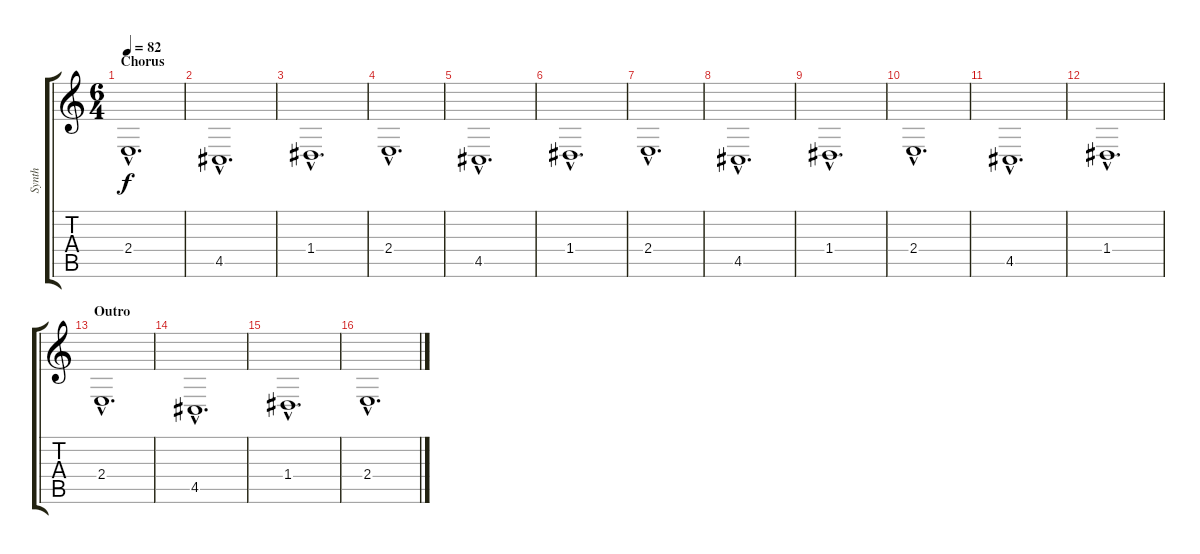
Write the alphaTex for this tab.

\track ("Synth" "Synth") {instrument synthstrings2}
\staff {score tabs}
\tuning (E4 B3 G3 D3 A2 E2) {hide}
\ts (6 4)
\section ("" "Chorus")
\tempo 82
\clef g2
\ks c
2.4{hac}.1{d dy f} |
4.5{hac}.1{d} |
1.4{hac}.1{d} |
2.4{hac}.1{d} |
4.5{hac}.1{d} |
1.4{hac}.1{d} |
2.4{hac}.1{d} |
4.5{hac}.1{d} |
1.4{hac}.1{d} |
2.4{hac}.1{d} |
4.5{hac}.1{d} |
1.4{hac}.1{d} |
\section ("" "Outro")
2.4{hac}.1{d} |
4.5{hac}.1{d} |
1.4{hac}.1{d} |
2.4{hac}.1{d}
